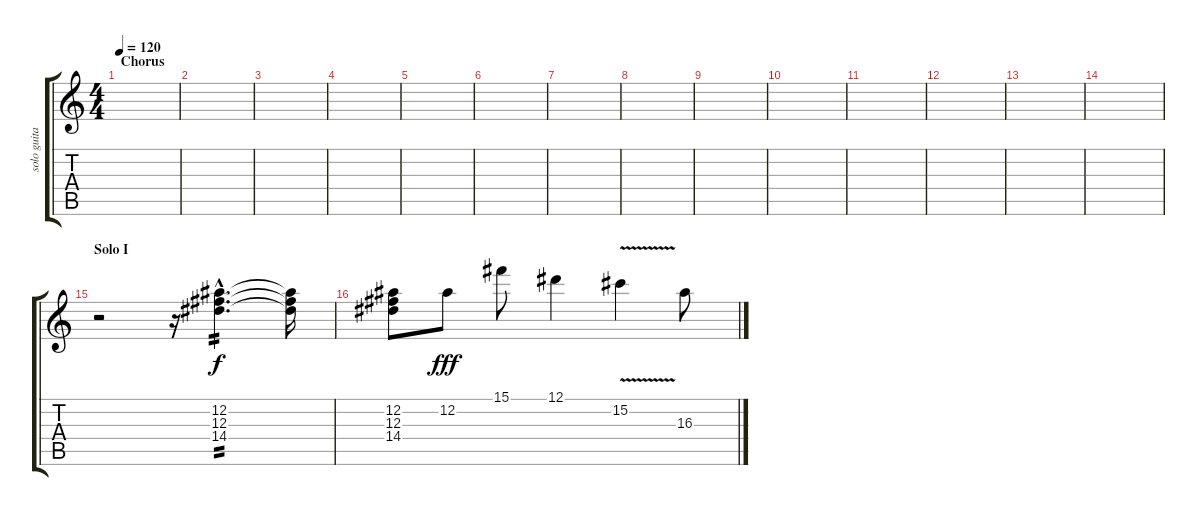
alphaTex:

\track ("solo guitar" "solo guita") {instrument overdrivenguitar}
\staff {score tabs}
\tuning (Eb4 Bb3 Gb3 Db3 Ab2 Eb2) {hide}
\ts (4 4)
\section ("" "Chorus")
\tempo 120
\clef g2
\ks c
|
|
|
|
|
|
|
|
|
|
|
|
|
|
\section ("" "Solo I")
r.2 r.16 (12.2{hac} 12.3{hac} 14.4{hac}).4{d tp 2} (12.2{t} 12.3{t} 14.4{t}).16 |
(12.2 12.3 14.4).8 12.2.8{dy fff} 15.1.8 12.1.4 15.2{v}.4 16.3.8
